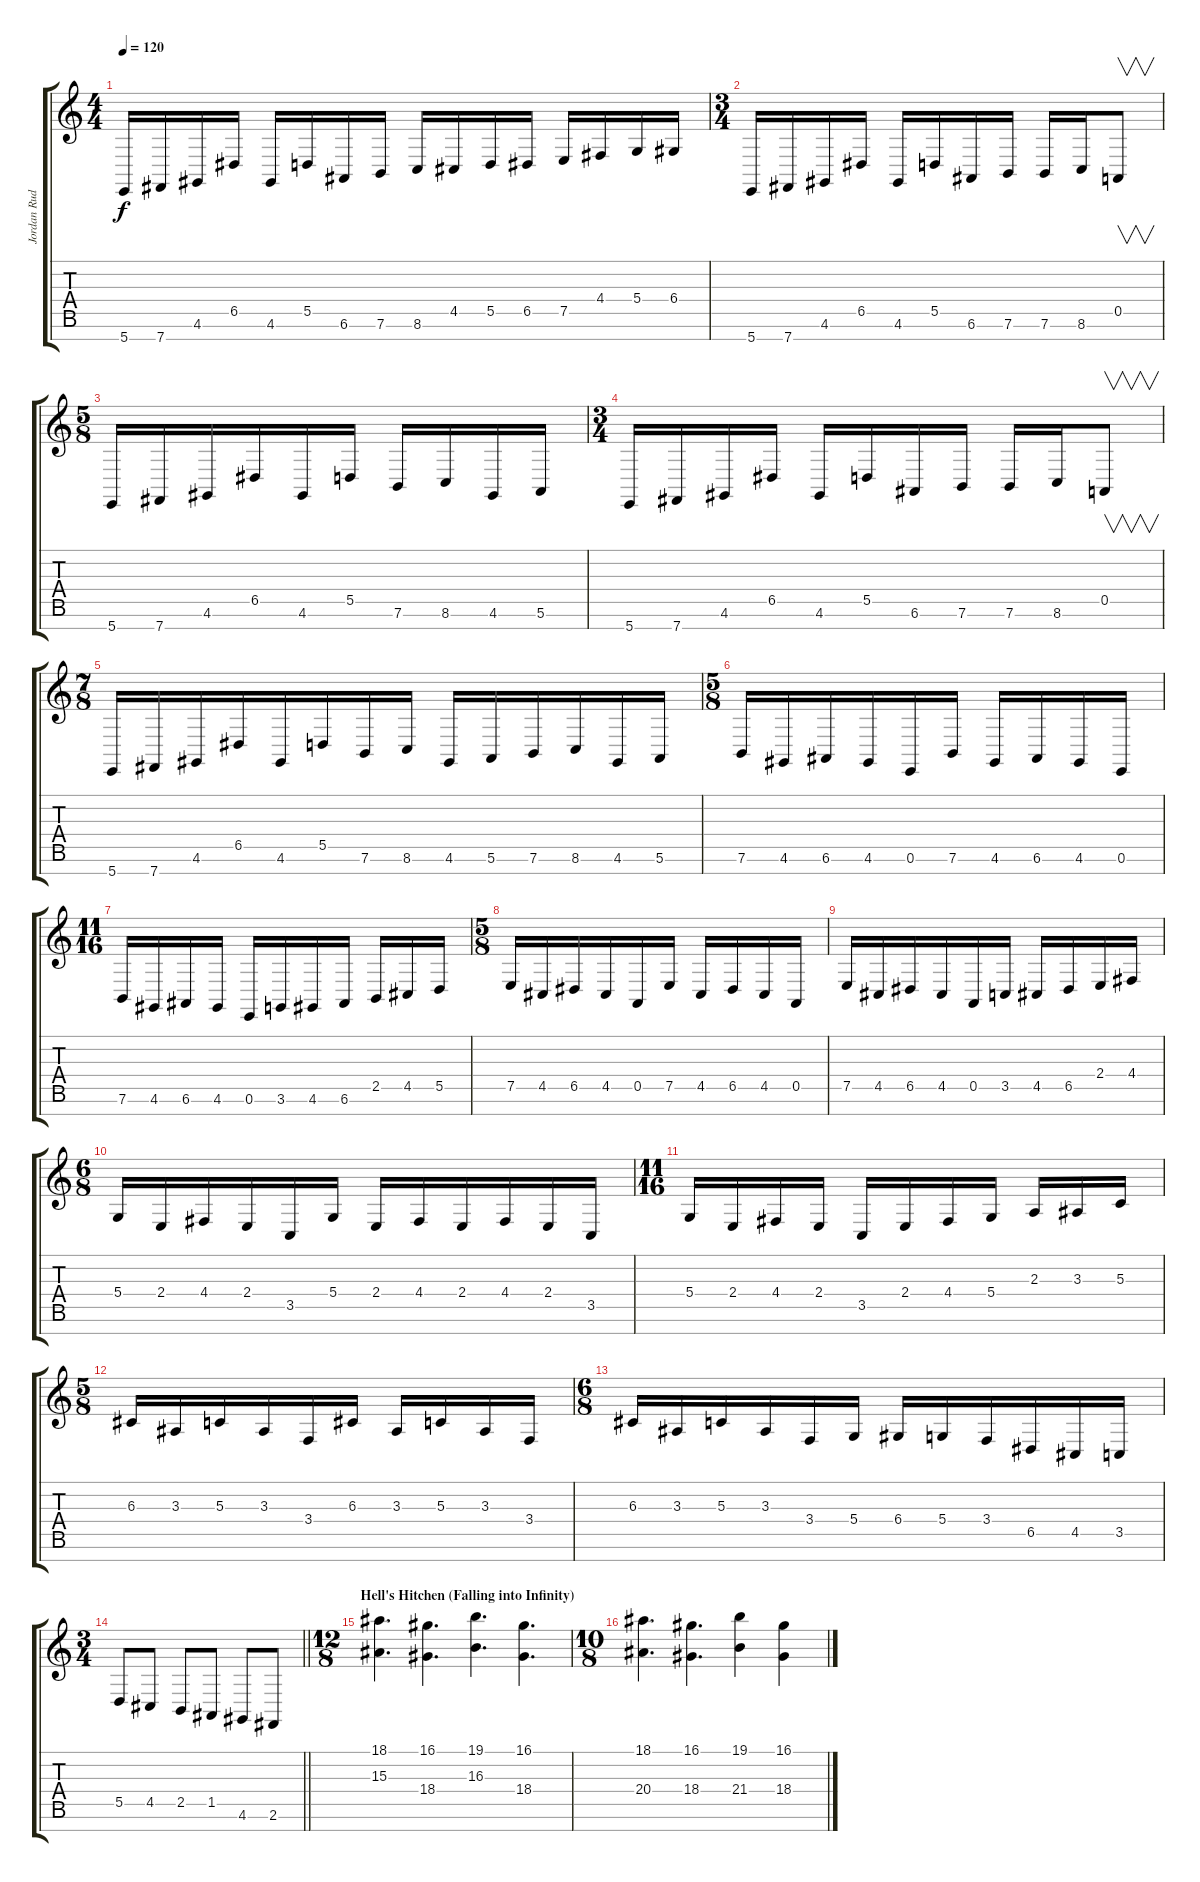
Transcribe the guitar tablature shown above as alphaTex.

\track ("Jordan Rudess Lead 2 (Dual Voice)" "Jordan Rud") {instrument lead2sawtooth}
\staff {score tabs}
\tuning (E4 B3 G3 D3 A2 E2 B1) {hide}
\ts (4 4)
\tempo 120
\clef g2
\ks c
5.7.16{dy f} 7.7.16 4.6.16 6.5.16 4.6.16 5.5.16 6.6.16 7.6.16 8.6.16 4.5.16 5.5.16 6.5.16 7.5.16 4.4.16 5.4.16 6.4.16 |
\ts (3 4)
5.7.16 7.7.16 4.6.16 6.5.16 4.6.16 5.5.16 6.6.16 7.6.16 7.6.16 8.6.16 0.5.8{v} |
\ts (5 8)
5.7.16 7.7.16 4.6.16 6.5.16 4.6.16 5.5.16 7.6.16 8.6.16 4.6.16 5.6.16 |
\ts (3 4)
5.7.16 7.7.16 4.6.16 6.5.16 4.6.16 5.5.16 6.6.16 7.6.16 7.6.16 8.6.16 0.5.8{v} |
\ts (7 8)
5.7.16 7.7.16 4.6.16 6.5.16 4.6.16 5.5.16 7.6.16 8.6.16 4.6.16 5.6.16 7.6.16 8.6.16 4.6.16 5.6.16 |
\ts (5 8)
7.6.16 4.6.16 6.6.16 4.6.16 0.6.16 7.6.16 4.6.16 6.6.16 4.6.16 0.6.16 |
\ts (11 16)
7.6.16 4.6.16 6.6.16 4.6.16 0.6.16 3.6.16 4.6.16 6.6.16 2.5.16 4.5.16 5.5.16 |
\ts (5 8)
7.5.16 4.5.16 6.5.16 4.5.16 0.5.16 7.5.16 4.5.16 6.5.16 4.5.16 0.5.16 |
7.5.16 4.5.16 6.5.16 4.5.16 0.5.16 3.5.16 4.5.16 6.5.16 2.4.16 4.4.16 |
\ts (6 8)
5.4.16 2.4.16 4.4.16 2.4.16 3.5.16 5.4.16 2.4.16 4.4.16 2.4.16 4.4.16 2.4.16 3.5.16 |
\ts (11 16)
5.4.16 2.4.16 4.4.16 2.4.16 3.5.16 2.4.16 4.4.16 5.4.16 2.3.16 3.3.16 5.3.16 |
\ts (5 8)
6.3.16 3.3.16 5.3.16 3.3.16 3.4.16 6.3.16 3.3.16 5.3.16 3.3.16 3.4.16 |
\ts (6 8)
6.3.16 3.3.16 5.3.16 3.3.16 3.4.16 5.4.16 6.4.16 5.4.16 3.4.16 6.5.16 4.5.16 3.5.16 |
\ts (3 4)
\barLineRight lightlight
5.5.8 4.5.8 2.5.8 1.5.8 4.6.8 2.6.8 |
\ts (12 8)
\section ("" "Hell's Hitchen (Falling into Infinity)")
(18.1 15.3).4{d instrument tubularbells} (16.1 18.4).4{d} (19.1 16.3).4{d} (16.1 18.4).4{d} |
\ts (10 8)
(18.1 20.4).4{d} (16.1 18.4).4{d} (19.1 21.4).4 (16.1 18.4).4
